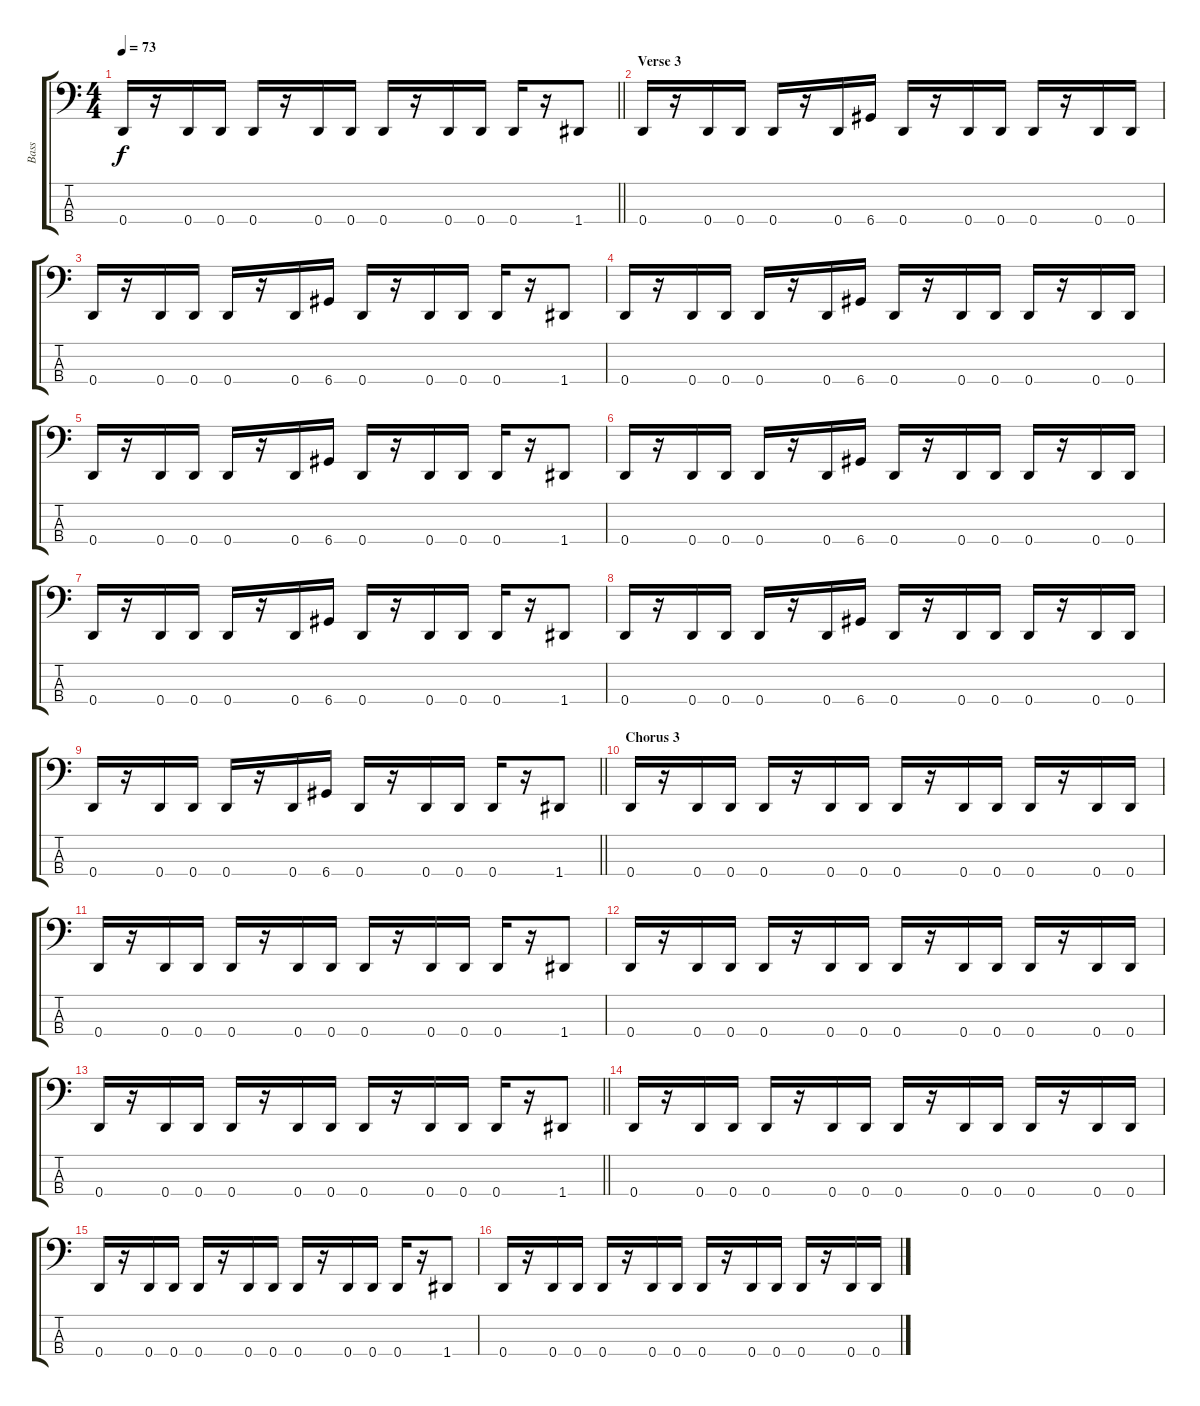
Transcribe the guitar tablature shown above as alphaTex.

\track ("Bass" "Bass") {instrument electricbasspick}
\staff {score tabs}
\tuning (G2 D2 A1 D1) {hide}
\ts (4 4)
\tempo 73
\clef f4
\barLineRight lightlight
\ks c
0.4.16{dy f} r.16 0.4.16 0.4.16 0.4.16 r.16 0.4.16 0.4.16 0.4.16 r.16 0.4.16 0.4.16 0.4.16 r.16 1.4.8 |
\section ("" "Verse 3")
0.4.16 r.16 0.4.16 0.4.16 0.4.16 r.16 0.4.16 6.4.16 0.4.16 r.16 0.4.16 0.4.16 0.4.16 r.16 0.4.16 0.4.16 |
0.4.16 r.16 0.4.16 0.4.16 0.4.16 r.16 0.4.16 6.4.16 0.4.16 r.16 0.4.16 0.4.16 0.4.16 r.16 1.4.8 |
0.4.16 r.16 0.4.16 0.4.16 0.4.16 r.16 0.4.16 6.4.16 0.4.16 r.16 0.4.16 0.4.16 0.4.16 r.16 0.4.16 0.4.16 |
0.4.16 r.16 0.4.16 0.4.16 0.4.16 r.16 0.4.16 6.4.16 0.4.16 r.16 0.4.16 0.4.16 0.4.16 r.16 1.4.8 |
0.4.16 r.16 0.4.16 0.4.16 0.4.16 r.16 0.4.16 6.4.16 0.4.16 r.16 0.4.16 0.4.16 0.4.16 r.16 0.4.16 0.4.16 |
0.4.16 r.16 0.4.16 0.4.16 0.4.16 r.16 0.4.16 6.4.16 0.4.16 r.16 0.4.16 0.4.16 0.4.16 r.16 1.4.8 |
0.4.16 r.16 0.4.16 0.4.16 0.4.16 r.16 0.4.16 6.4.16 0.4.16 r.16 0.4.16 0.4.16 0.4.16 r.16 0.4.16 0.4.16 |
\barLineRight lightlight
0.4.16 r.16 0.4.16 0.4.16 0.4.16 r.16 0.4.16 6.4.16 0.4.16 r.16 0.4.16 0.4.16 0.4.16 r.16 1.4.8 |
\section ("" "Chorus 3")
0.4.16 r.16 0.4.16 0.4.16 0.4.16 r.16 0.4.16 0.4.16 0.4.16 r.16 0.4.16 0.4.16 0.4.16 r.16 0.4.16 0.4.16 |
0.4.16 r.16 0.4.16 0.4.16 0.4.16 r.16 0.4.16 0.4.16 0.4.16 r.16 0.4.16 0.4.16 0.4.16 r.16 1.4.8 |
0.4.16 r.16 0.4.16 0.4.16 0.4.16 r.16 0.4.16 0.4.16 0.4.16 r.16 0.4.16 0.4.16 0.4.16 r.16 0.4.16 0.4.16 |
\barLineRight lightlight
0.4.16 r.16 0.4.16 0.4.16 0.4.16 r.16 0.4.16 0.4.16 0.4.16 r.16 0.4.16 0.4.16 0.4.16 r.16 1.4.8 |
0.4.16 r.16 0.4.16 0.4.16 0.4.16 r.16 0.4.16 0.4.16 0.4.16 r.16 0.4.16 0.4.16 0.4.16 r.16 0.4.16 0.4.16 |
0.4.16 r.16 0.4.16 0.4.16 0.4.16 r.16 0.4.16 0.4.16 0.4.16 r.16 0.4.16 0.4.16 0.4.16 r.16 1.4.8 |
0.4.16 r.16 0.4.16 0.4.16 0.4.16 r.16 0.4.16 0.4.16 0.4.16 r.16 0.4.16 0.4.16 0.4.16 r.16 0.4.16 0.4.16
